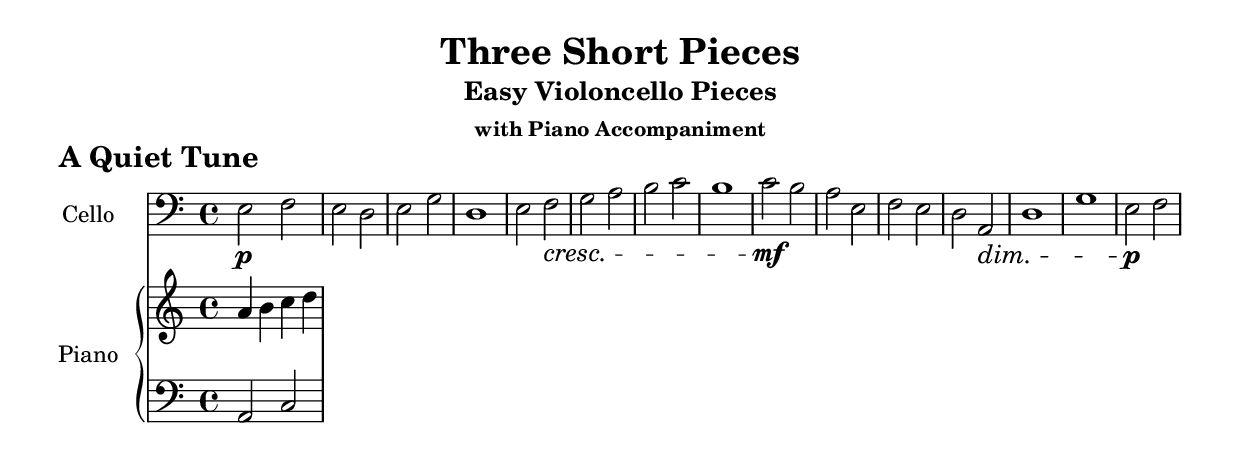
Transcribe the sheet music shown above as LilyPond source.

\version "2.24.3"

\version "2.24.3"

\version "2.24.3"

quietTuneCello = \relative c {
    e2\p f2
    e2 d2
    e2 g2
    d1
    e2 f2\cresc
    g2 a2
    b2 c2
    b1
    c2\mf b2
    a2 e2
    f2 e2
    d2 a2\dim
    d1
    g1
    e2\p f2
}

quietTuneCelloStaff = \new Staff {
  	\set Staff.midiInstrument = #"cello"
	\set Staff.instrumentName = #"Cello"
	\set Staff.shortInstrumentName = #"Vc."
	\clef "bass"
    \time 4/4
	{ \key c \major }
	\context Voice = "cello" \quietTuneCello
}

\version "2.24.3"

quietTunePianoUpper = \relative c'' {
  \clef treble
  \key c \major
  \time 4/4

  a4 b c d
}

quietTunePianoLower = \relative c {
  \clef bass
  \key c \major
  \time 4/4

  a2 c
}

quietTunePianoStaff = \context PianoStaff \with { instrumentName = "Piano" } <<
	\new Staff = "pianoUpper" \quietTunePianoUpper
	\new Staff = "pianoLower" \quietTunePianoLower
>>


pieceName = "A Quiet Tune"

quietTuneCello = \quietTuneCelloStaff

quietTunePiano = \quietTunePianoStaff


\version "2.24.3"

\header {
  title = \markup \bold "Three Short Pieces"
  subtitle = "Easy Violoncello Pieces"
  subsubtitle = "with Piano Accompaniment"
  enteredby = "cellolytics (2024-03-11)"
  piece = \markup \bold \huge \pieceName
}


\score {
    <<
        \quietTuneCello
        \quietTunePiano
    >>
    \layout { }
    \midi {
        \tempo 4 = 60
    }
}